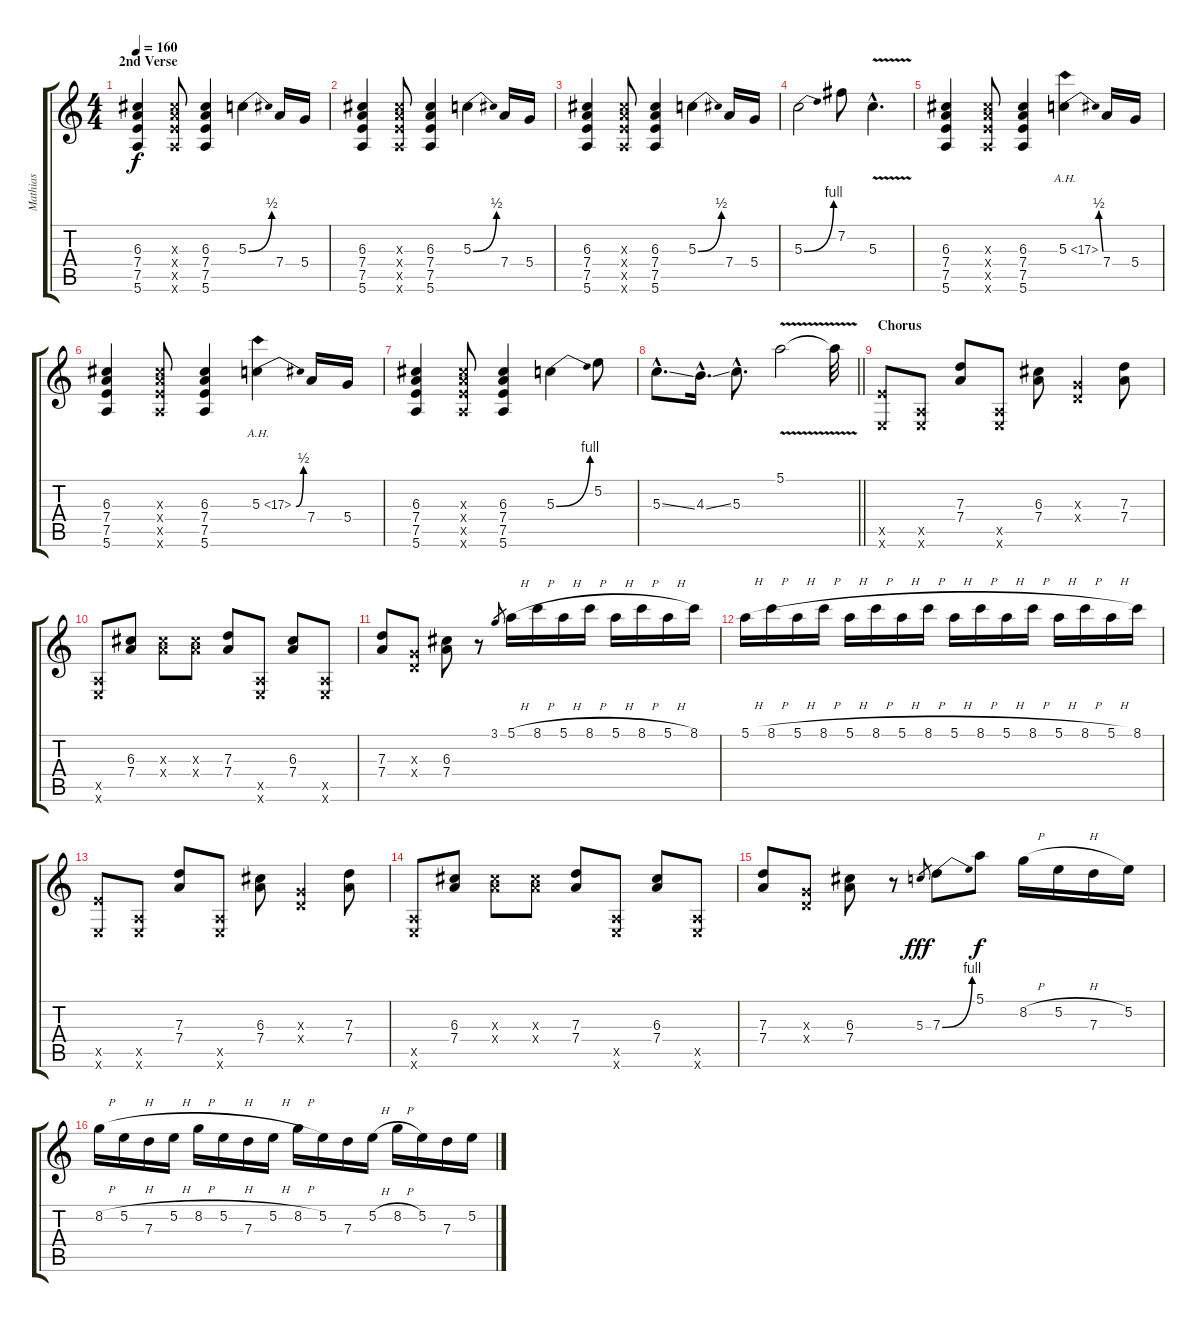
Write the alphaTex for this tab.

\track ("Mathias" "Mathias") {instrument distortionguitar}
\staff {score tabs}
\tuning (E4 B3 G3 D3 A2 E2) {hide}
\ts (4 4)
\section ("" "2nd Verse")
\tempo 160
\clef g2
\ks c
(6.3 7.4 7.5 5.6).4{dy f} (6.3{x} 7.4{x} 7.5{x} 5.6{x}).8 (6.3 7.4 7.5 5.6).4 5.3{be (bend 0 0 60 2)}.4 7.4.16 5.4.16 |
(6.3 7.4 7.5 5.6).4 (6.3{x} 7.4{x} 7.5{x} 5.6{x}).8 (6.3 7.4 7.5 5.6).4 5.3{be (bend 0 0 60 2)}.4 7.4.16 5.4.16 |
(6.3 7.4 7.5 5.6).4 (6.3{x} 7.4{x} 7.5{x} 5.6{x}).8 (6.3 7.4 7.5 5.6).4 5.3{be (bend 0 0 60 2)}.4 7.4.16 5.4.16 |
5.3{be (bend 0 0 60 4)}.2 7.2.8 5.3{v hac}.4{d} |
(6.3 7.4 7.5 5.6).4 (6.3{x} 7.4{x} 7.5{x} 5.6{x}).8 (6.3 7.4 7.5 5.6).4 5.3{be (bend 0 0 60 2) ah 12}.4 7.4.16 5.4.16 |
(6.3 7.4 7.5 5.6).4 (6.3{x} 7.4{x} 7.5{x} 5.6{x}).8 (6.3 7.4 7.5 5.6).4 5.3{be (bend 0 0 60 2) ah 12}.4 7.4.16 5.4.16 |
(6.3 7.4 7.5 5.6).4 (6.3{x} 7.4{x} 7.5{x} 5.6{x}).8 (6.3 7.4 7.5 5.6).4 5.3{be (bend 0 0 60 4)}.4 5.2.8 |
\barLineRight lightlight
5.3{ss hac}.8{d} 4.3{ss hac}.16{d} 5.3{hac}.8{d} 5.1{v}.2 5.1{t}.32 |
\section ("" "Chorus")
(7.5{x} 0.6{x}).8 (0.5{x} 0.6{x}).8 (7.3 7.4).8 (0.5{x} 0.6{x}).8 (6.3 7.4).8 (0.3{x} 0.4{x}).4 (7.3 7.4).8 |
(0.5{x} 0.6{x}).8 (6.3 7.4).8 (6.3{x} 7.4{x}).8 (6.3{x} 7.4{x}).8 (7.3 7.4).8 (0.5{x} 0.6{x}).8 (6.3 7.4).8 (0.5{x} 0.6{x}).8 |
(7.3 7.4).8 (0.3{x} 0.4{x}).8 (6.3 7.4).8 r.8 3.1.8{gr} 5.1{h}.16 8.1{h}.16 5.1{h}.16 8.1{h}.16 5.1{h}.16 8.1{h}.16 5.1{h}.16 8.1.16 |
5.1{h}.16 8.1{h}.16 5.1{h}.16 8.1{h}.16 5.1{h}.16 8.1{h}.16 5.1{h}.16 8.1{h}.16 5.1{h}.16 8.1{h}.16 5.1{h}.16 8.1{h}.16 5.1{h}.16 8.1{h}.16 5.1{h}.16 8.1.16 |
(7.5{x} 0.6{x}).8 (0.5{x} 0.6{x}).8 (7.3 7.4).8 (0.5{x} 0.6{x}).8 (6.3 7.4).8 (0.3{x} 0.4{x}).4 (7.3 7.4).8 |
(0.5{x} 0.6{x}).8 (6.3 7.4).8 (6.3{x} 7.4{x}).8 (6.3{x} 7.4{x}).8 (7.3 7.4).8 (0.5{x} 0.6{x}).8 (6.3 7.4).8 (0.5{x} 0.6{x}).8 |
(7.3 7.4).8 (0.3{x} 0.4{x}).8 (6.3 7.4).8 r.8 5.3.8{gr dy fff} 7.3{be (bend 0 0 60 4)}.8 5.1.8{dy f} 8.2{h}.16 5.2{h}.16 7.3.16 5.2.16 |
8.2{h}.16 5.2{h}.16 7.3.16 5.2{h}.16 8.2{h}.16 5.2{h}.16 7.3.16 5.2{h}.16 8.2{h}.16 5.2.16 7.3.16 5.2{h}.16 8.2{h}.16 5.2.16 7.3.16 5.2.16
